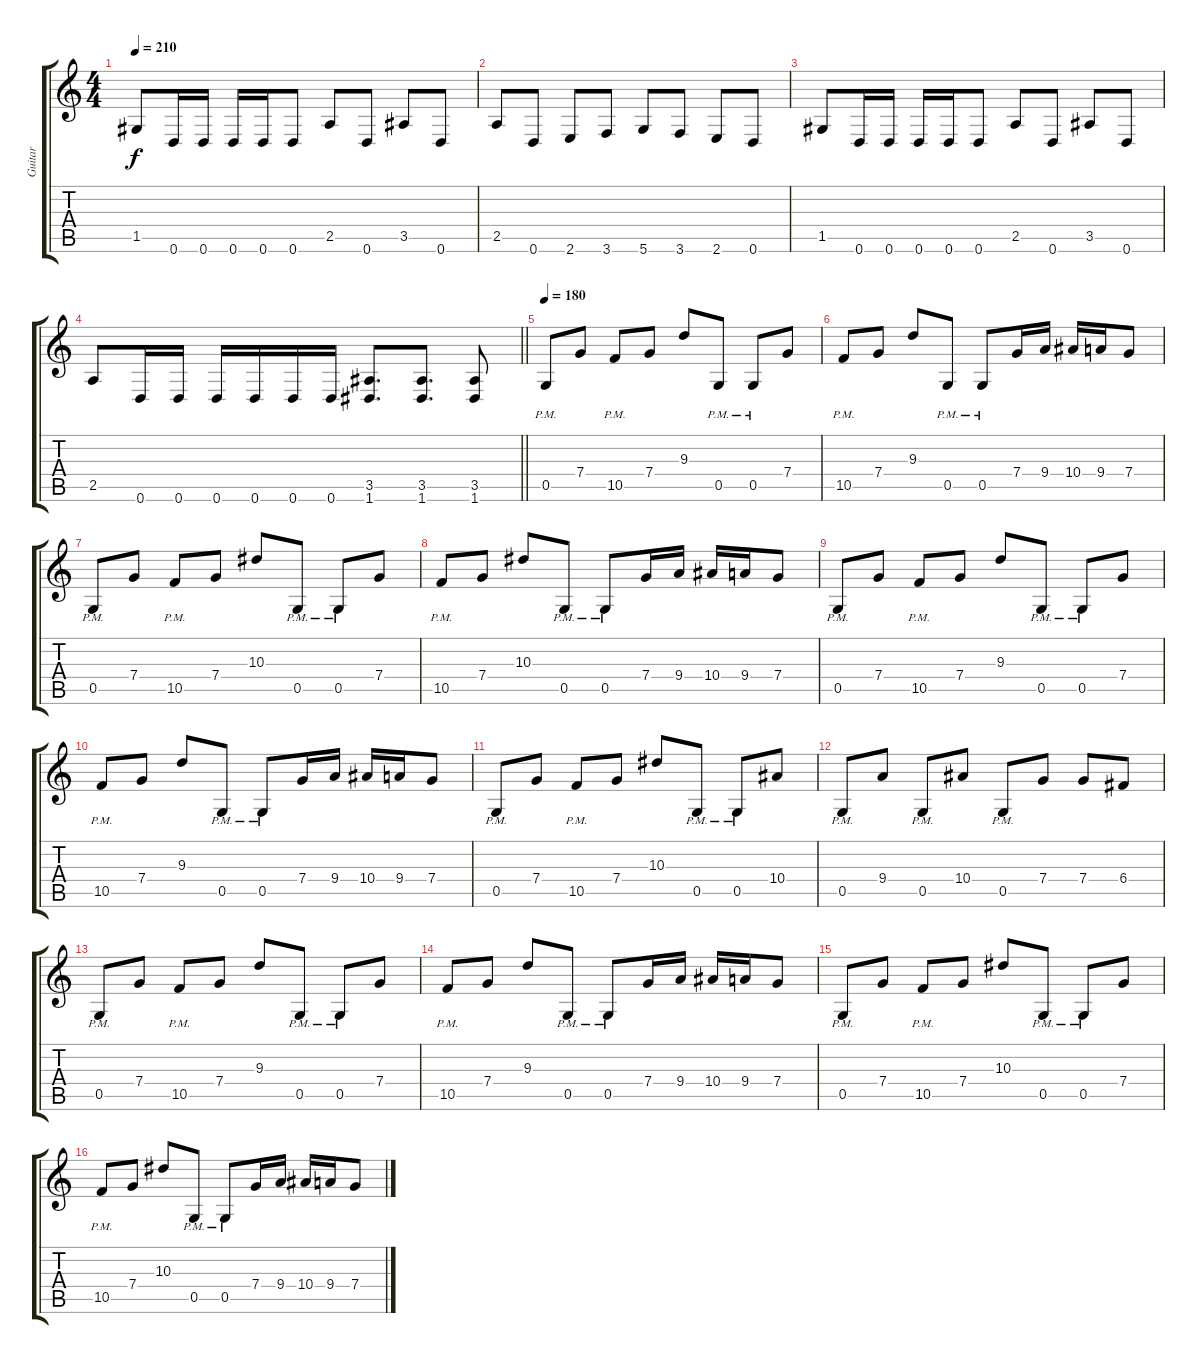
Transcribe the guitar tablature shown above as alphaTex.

\track ("Guitar" "Guitar") {instrument distortionguitar}
\staff {score tabs}
\tuning (D4 A3 F3 C3 G2 D2) {hide}
\ts (4 4)
\tempo 210
\clef g2
\ks c
1.5.8{dy f} 0.6.16 0.6.16 0.6.16 0.6.16 0.6.8 2.5.8 0.6.8 3.5.8 0.6.8 |
2.5.8 0.6.8 2.6.8 3.6.8 5.6.8 3.6.8 2.6.8 0.6.8 |
1.5.8 0.6.16 0.6.16 0.6.16 0.6.16 0.6.8 2.5.8 0.6.8 3.5.8 0.6.8 |
\barLineRight lightlight
2.5.8 0.6.16 0.6.16 0.6.16 0.6.16 0.6.16 0.6.16 (3.5 1.6).8{d} (3.5 1.6).8{d} (3.5 1.6).8 |
\section ("" "")
\tempo 180
0.5{pm}.8 7.4.8 10.5{pm}.8 7.4.8 9.3.8 0.5{pm}.8 0.5{pm}.8 7.4.8 |
10.5{pm}.8 7.4.8 9.3.8 0.5{pm}.8 0.5{pm}.8 7.4.16 9.4.16 10.4.16 9.4.16 7.4.8 |
0.5{pm}.8 7.4.8 10.5{pm}.8 7.4.8 10.3.8 0.5{pm}.8 0.5{pm}.8 7.4.8 |
10.5{pm}.8 7.4.8 10.3.8 0.5{pm}.8 0.5{pm}.8 7.4.16 9.4.16 10.4.16 9.4.16 7.4.8 |
0.5{pm}.8 7.4.8 10.5{pm}.8 7.4.8 9.3.8 0.5{pm}.8 0.5{pm}.8 7.4.8 |
10.5{pm}.8 7.4.8 9.3.8 0.5{pm}.8 0.5{pm}.8 7.4.16 9.4.16 10.4.16 9.4.16 7.4.8 |
0.5{pm}.8 7.4.8 10.5{pm}.8 7.4.8 10.3.8 0.5{pm}.8 0.5{pm}.8 10.4.8 |
0.5{pm}.8 9.4.8 0.5{pm}.8 10.4.8 0.5{pm}.8 7.4.8 7.4.8 6.4.8 |
0.5{pm}.8 7.4.8 10.5{pm}.8 7.4.8 9.3.8 0.5{pm}.8 0.5{pm}.8 7.4.8 |
10.5{pm}.8 7.4.8 9.3.8 0.5{pm}.8 0.5{pm}.8 7.4.16 9.4.16 10.4.16 9.4.16 7.4.8 |
0.5{pm}.8 7.4.8 10.5{pm}.8 7.4.8 10.3.8 0.5{pm}.8 0.5{pm}.8 7.4.8 |
10.5{pm}.8 7.4.8 10.3.8 0.5{pm}.8 0.5{pm}.8 7.4.16 9.4.16 10.4.16 9.4.16 7.4.8
